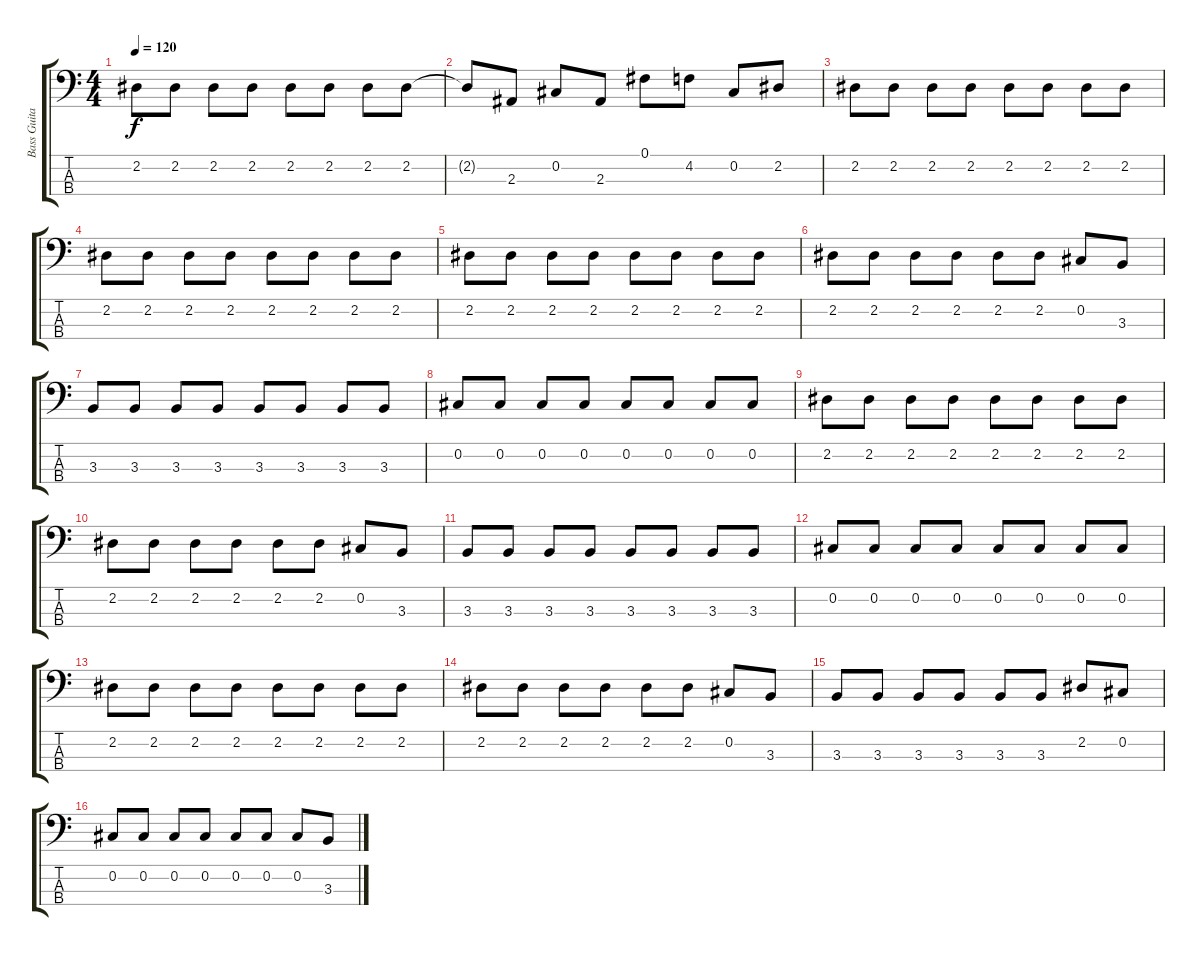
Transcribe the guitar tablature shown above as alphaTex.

\track ("Bass Guitar" "Bass Guita") {instrument electricbassfinger}
\staff {score tabs}
\tuning (Gb2 Db2 Ab1 Eb1) {hide}
\ts (4 4)
\tempo 120
\clef f4
\ks c
2.2.8{dy f} 2.2.8 2.2.8 2.2.8 2.2.8 2.2.8 2.2.8 2.2.8 |
2.2{t}.8 2.3.8 0.2.8 2.3.8 0.1.8 4.2.8 0.2.8 2.2.8 |
2.2.8 2.2.8 2.2.8 2.2.8 2.2.8 2.2.8 2.2.8 2.2.8 |
2.2.8 2.2.8 2.2.8 2.2.8 2.2.8 2.2.8 2.2.8 2.2.8 |
2.2.8 2.2.8 2.2.8 2.2.8 2.2.8 2.2.8 2.2.8 2.2.8 |
2.2.8 2.2.8 2.2.8 2.2.8 2.2.8 2.2.8 0.2.8 3.3.8 |
3.3.8 3.3.8 3.3.8 3.3.8 3.3.8 3.3.8 3.3.8 3.3.8 |
0.2.8 0.2.8 0.2.8 0.2.8 0.2.8 0.2.8 0.2.8 0.2.8 |
2.2.8 2.2.8 2.2.8 2.2.8 2.2.8 2.2.8 2.2.8 2.2.8 |
2.2.8 2.2.8 2.2.8 2.2.8 2.2.8 2.2.8 0.2.8 3.3.8 |
3.3.8 3.3.8 3.3.8 3.3.8 3.3.8 3.3.8 3.3.8 3.3.8 |
0.2.8 0.2.8 0.2.8 0.2.8 0.2.8 0.2.8 0.2.8 0.2.8 |
2.2.8 2.2.8 2.2.8 2.2.8 2.2.8 2.2.8 2.2.8 2.2.8 |
2.2.8 2.2.8 2.2.8 2.2.8 2.2.8 2.2.8 0.2.8 3.3.8 |
3.3.8 3.3.8 3.3.8 3.3.8 3.3.8 3.3.8 2.2.8 0.2.8 |
0.2.8 0.2.8 0.2.8 0.2.8 0.2.8 0.2.8 0.2.8 3.3.8
